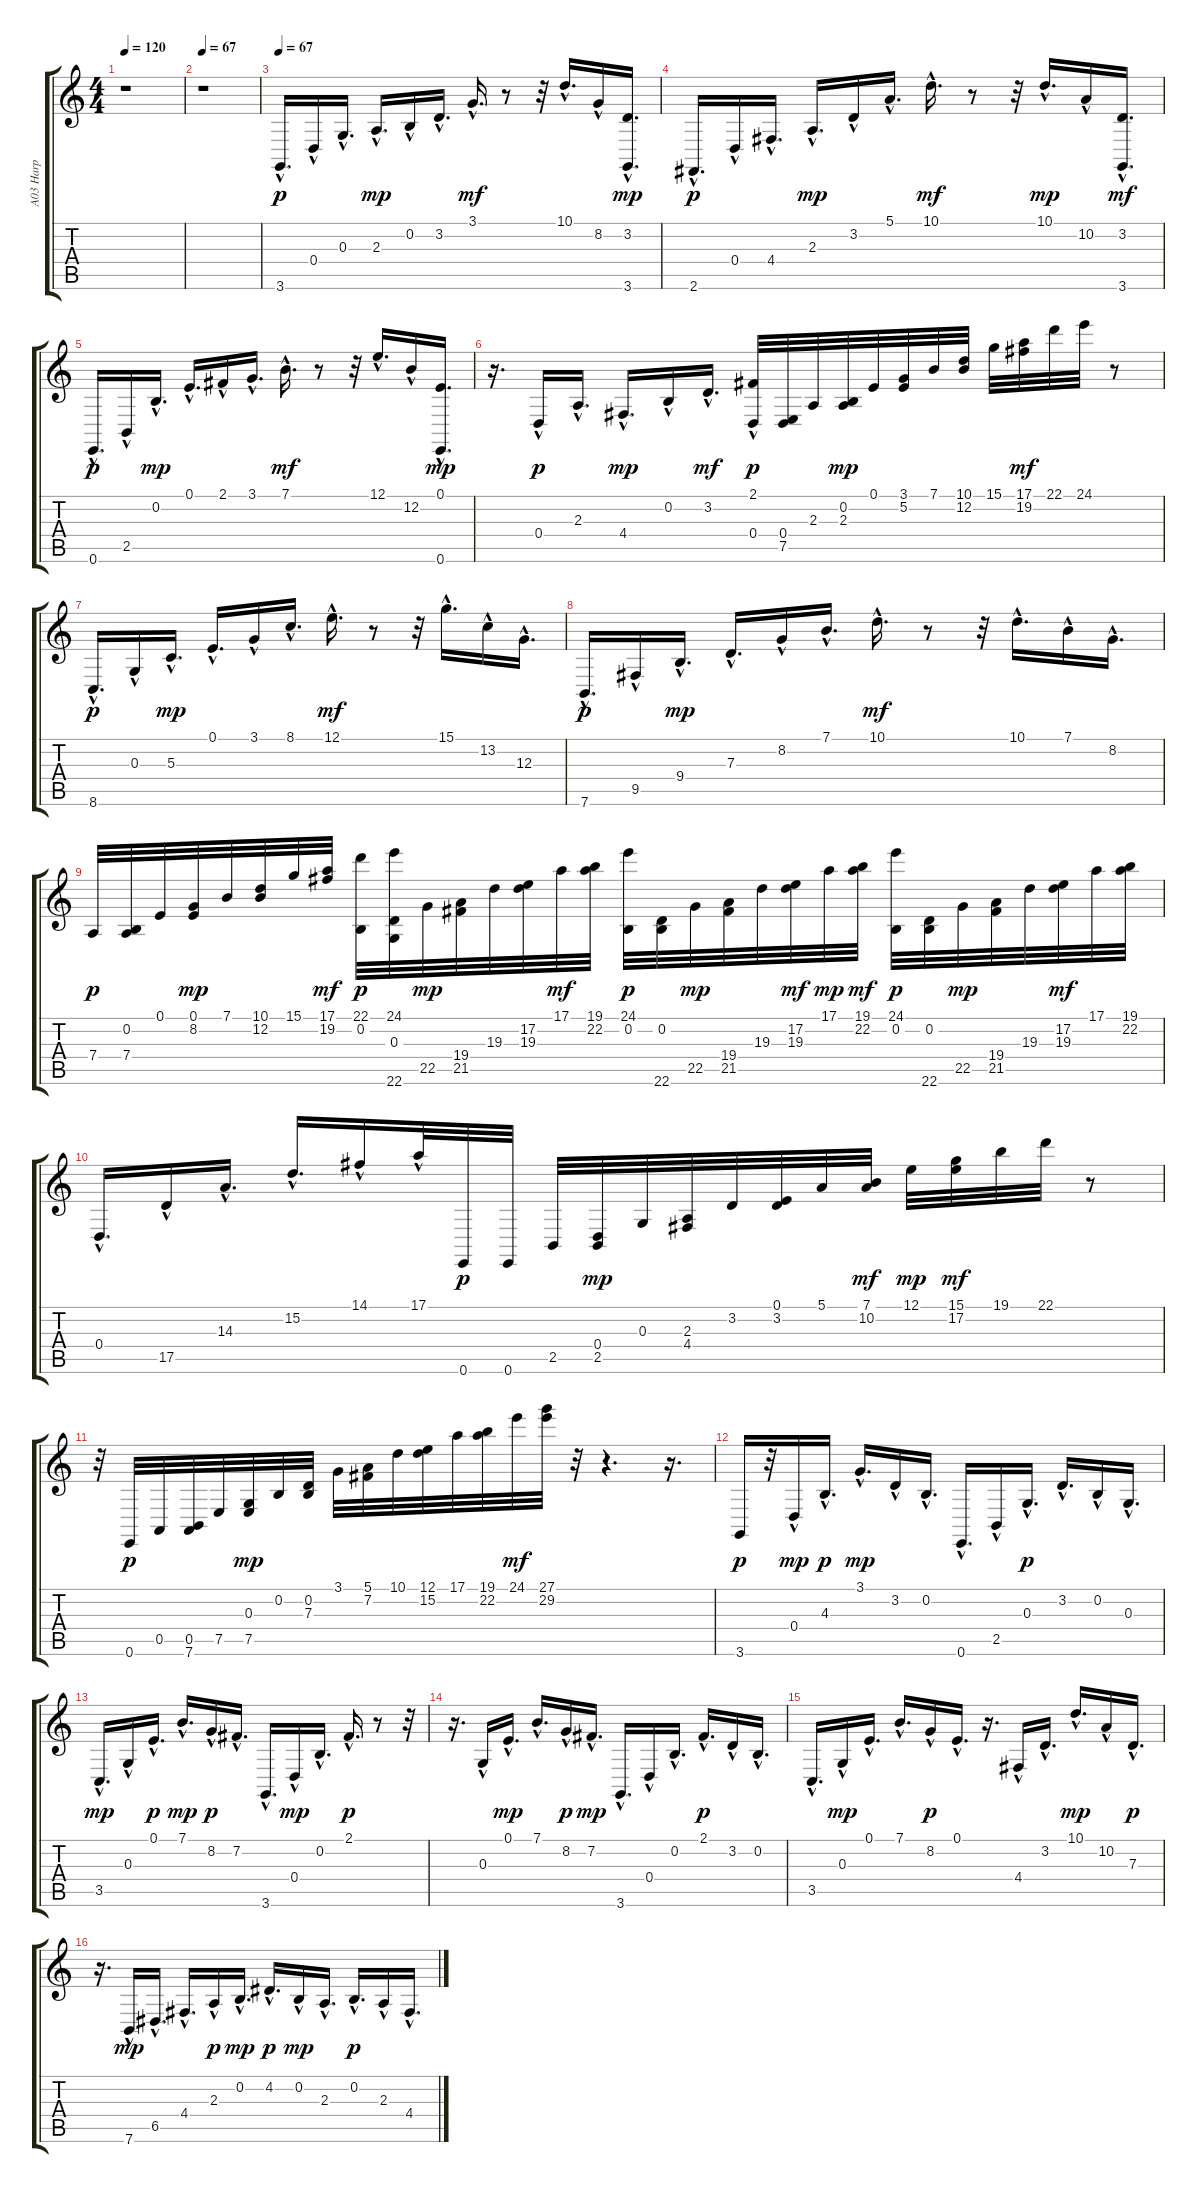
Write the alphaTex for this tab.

\track ("A03 Harp" "A03 Harp") {instrument orchestralharp}
\staff {score tabs}
\tuning (E4 B3 G3 D3 A2 E2) {hide}
\ts (4 4)
\tempo 120
\clef g2
\ks c
r.1{dy p instrument orchestralharp} |
\tempo 67
r.1 |
\tempo 67
3.6{hac}.16{d} 0.4{hac}.16 0.3{hac}.16{d} 2.3{hac}.16{d dy mp} 0.2{hac}.16 3.2{hac}.16{d} 3.1{hac}.16{d dy mf} r.8 r.32 10.1{hac}.16{d} 8.2{hac}.16 (3.2{hac} 3.6{hac}).16{d dy mp} |
2.6{hac}.16{d dy p} 0.4{hac}.16 4.4{hac}.16{d} 2.3{hac}.16{d dy mp} 3.2{hac}.16 5.1{hac}.16{d} 10.1{hac}.16{d dy mf} r.8 r.32 10.1{hac}.16{d dy mp} 10.2{hac}.16 (3.2{hac} 3.6{hac}).16{d dy mf} |
0.6{hac}.16{d dy p} 2.5{hac}.16 0.2{hac}.16{d dy mp} 0.1{hac}.16{d} 2.1{hac}.16 3.1{hac}.16{d} 7.1{hac}.16{d dy mf} r.8 r.32 12.1{hac}.16{d} 12.2{hac}.16 (0.1{hac} 0.6{hac}).16{d dy mp} |
r.16{d} 0.4{hac}.16{dy p} 2.3{hac}.16{d} 4.4{hac}.16{d dy mp} 0.2{hac}.16 3.2{hac}.16{d dy mf} (2.1{hac} 0.4).32{dy p} (0.4 7.5).32 2.3.32 (0.2 2.3).32{dy mp} 0.1.32 (3.1 5.2).32 7.1.32 (10.1 12.2).32 15.1.32 (17.1 19.2).32{dy mf} 22.1.32 24.1.32 r.8 |
8.6{hac}.16{d dy p} 0.3{hac}.16 5.3{hac}.16{d dy mp} 0.1{hac}.16{d} 3.1{hac}.16 8.1{hac}.16{d} 12.1{hac}.16{d dy mf} r.8 r.32 15.1{hac}.16{d} 13.2{hac}.16 12.3{hac}.16{d} |
7.6{hac}.16{d dy p} 9.5{hac}.16 9.4{hac}.16{d dy mp} 7.3{hac}.16{d} 8.2{hac}.16 7.1{hac}.16{d} 10.1{hac}.16{d dy mf} r.8 r.32 10.1{hac}.16{d} 7.1{hac}.16 8.2{hac}.16{d} |
7.4.32{dy p} (0.2 7.4).32 0.1.32 (0.1 8.2).32{dy mp} 7.1.32 (10.1 12.2).32 15.1.32 (17.1 19.2).32{dy mf} (22.1 0.2).32{dy p} (24.1 0.3 22.6).32 22.5.32{dy mp} (19.4 21.5).32 19.3.32 (17.2 19.3).32 17.1.32{dy mf} (19.1 22.2).32 (24.1 0.2).32{dy p} (0.2 22.6).32 22.5.32{dy mp} (19.4 21.5).32 19.3.32 (17.2 19.3).32{dy mf} 17.1.32{dy mp} (19.1 22.2).32{dy mf} (24.1 0.2).32{dy p} (0.2 22.6).32 22.5.32{dy mp} (19.4 21.5).32 19.3.32 (17.2 19.3).32{dy mf} 17.1.32 (19.1 22.2).32 |
0.4{hac}.16{d} 17.5{hac}.16 14.3{hac}.16{d} 15.2{hac}.16{d} 14.1{hac}.16 17.1{hac}.32 0.6.32{dy p} 0.6.32 2.5.32 (0.4 2.5).32{dy mp} 0.3.32 (2.3 4.4).32 3.2.32 (0.1 3.2).32 5.1.32 (7.1 10.2).32{dy mf} 12.1.32{dy mp} (15.1 17.2).32{dy mf} 19.1.32 22.1.32 r.8 |
r.32 0.6.32{dy p} 0.5.32 (0.5 7.6).32 7.5.32 (0.3 7.5).32{dy mp} 0.2.32 (0.2 7.3).32 3.1.32 (5.1 7.2).32 10.1.32 (12.1 15.2).32 17.1.32 (19.1 22.2).32 24.1.32{dy mf} (27.1 29.2).32 r.32 r.4{d} r.16{d} |
3.6.16{dy p} r.32 0.4{hac}.16{dy mp} 4.3{hac}.16{d dy p} 3.1{hac}.16{d dy mp} 3.2{hac}.16 0.2{hac}.16{d} 0.6{hac}.16{d} 2.5{hac}.16 0.3{hac}.16{d dy p} 3.2{hac}.16{d} 0.2{hac}.16 0.3{hac}.16{d} |
3.5{hac}.16{d dy mp} 0.3{hac}.16 0.1{hac}.16{d dy p} 7.1{hac}.16{d dy mp} 8.2{hac}.16{dy p} 7.2{hac}.16{d} 3.6{hac}.16{d} 0.4{hac}.16{dy mp} 0.2{hac}.16{d} 2.1{hac}.16{d dy p} r.8 r.32 |
r.16{d} 0.3{hac}.16 0.1{hac}.16{d dy mp} 7.1{hac}.16{d} 8.2{hac}.16{dy p} 7.2{hac}.16{d dy mp} 3.6{hac}.16{d} 0.4{hac}.16 0.2{hac}.16{d} 2.1{hac}.16{d dy p} 3.2{hac}.16 0.2{hac}.16{d} |
3.5{hac}.16{d} 0.3{hac}.16{dy mp} 0.1{hac}.16{d} 7.1{hac}.16{d} 8.2{hac}.16{dy p} 0.1{hac}.16{d} r.16{d} 4.4{hac}.16 3.2{hac}.16{d} 10.1{hac}.16{d dy mp} 10.2{hac}.16 7.3{hac}.16{d dy p} |
r.16{d} 7.6{hac}.16{dy mp} 6.5{hac}.16{d} 4.4{hac}.16{d} 2.3{hac}.16{dy p} 0.2{hac}.16{d dy mp} 4.2{hac}.16{d dy p} 0.2{hac}.16{dy mp} 2.3{hac}.16{d} 0.2{hac}.16{d dy p} 2.3{hac}.16 4.4{hac}.16{d}
